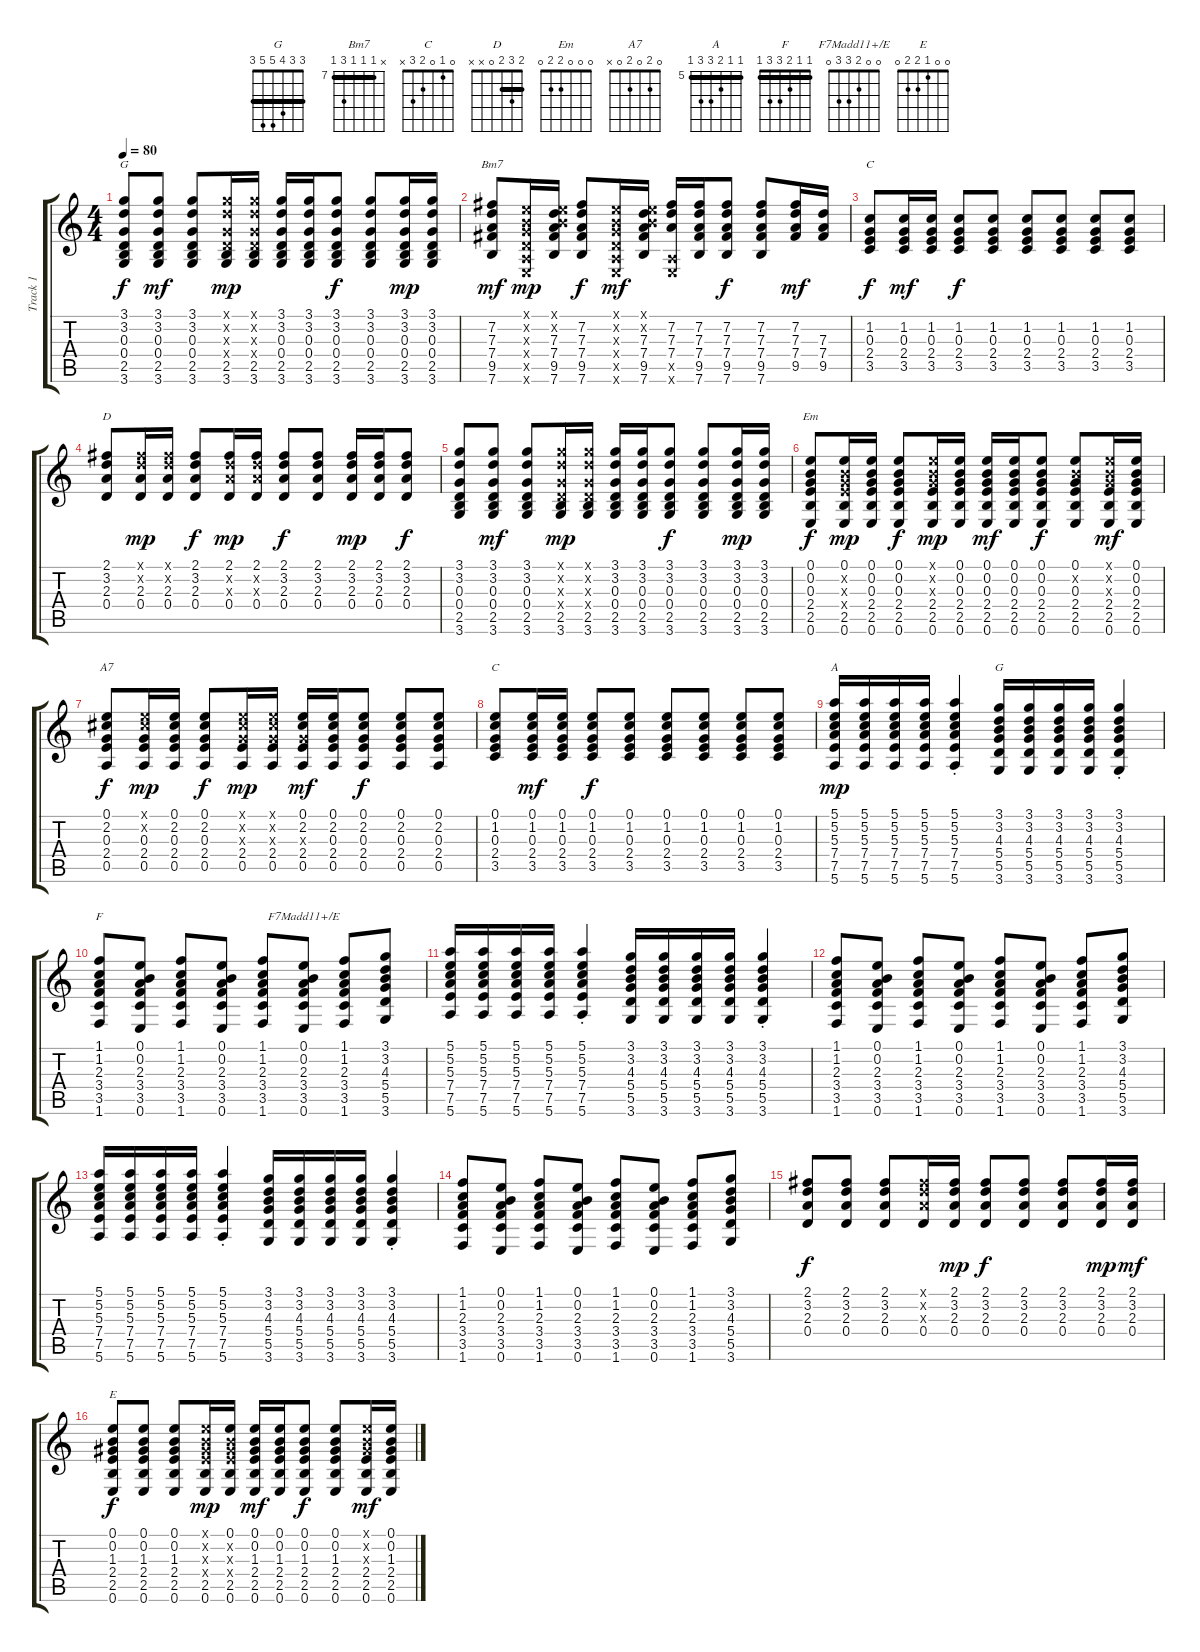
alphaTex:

\track ("Track 1" "Track 1") {instrument acousticguitarsteel}
\staff {score tabs}
\tuning (E4 B3 G3 D3 A2 E2) {hide}
\chord ("G" 3 3 0 0 2 3) {barre 3}
\chord ("Bm7" x 7 7 7 9 7) {firstfret 7 barre 7}
\chord ("C" x 1 0 2 3 x)
\chord ("D" 2 3 2 0 x x) {barre 2}
\chord ("Em" 0 0 0 2 2 0)
\chord ("A7" 0 2 0 2 0 x)
\chord ("C" 0 1 0 2 3 x)
\chord ("A" 5 5 6 7 7 5) {firstfret 5 barre 5}
\chord ("G" 3 3 4 5 5 3) {barre 3}
\chord ("F" 1 1 2 3 3 1) {barre 1}
\chord ("F7Madd11+/E" 0 0 2 3 3 0)
\chord ("E" 0 0 1 2 2 0)
\ts (4 4)
\tempo 80
\clef g2
\ks c
(3.1 3.2 0.3 0.4 2.5 3.6).8{ch "G" dy f} (3.1 3.2 0.3 0.4 2.5 3.6).8{dy mf} (3.1 3.2 0.3 0.4 2.5 3.6).8 (3.1{x} 3.2{x} 0.3{x} 0.4{x} 2.5 3.6).16{dy mp} (3.1{x} 3.2{x} 0.3{x} 0.4{x} 2.5 3.6).16 (3.1 3.2 0.3 0.4 2.5 3.6).16 (3.1 3.2 0.3 0.4 2.5 3.6).16 (3.1 3.2 0.3 0.4 2.5 3.6).8{dy f} (3.1 3.2 0.3 0.4 2.5 3.6).8 (3.1 3.2 0.3 0.4 2.5 3.6).16{dy mp} (3.1 3.2 0.3 0.4 2.5 3.6).16 |
(7.2 7.3 7.4 9.5 7.6).8{ch "Bm7" dy mf} (0.1{x} 0.2{x} 0.3{x} 0.4{x} 0.5{x} 0.6{x}).16{dy mp} (0.1{x} 0.2{x} 7.3 7.4 9.5 7.6).16 (7.2 7.3 7.4 9.5 7.6).8{dy f} (0.1{x} 0.2{x} 0.3{x} 0.4{x} 0.5{x} 0.6{x}).16{dy mf} (0.1{x} 0.2{x} 7.3 7.4 9.5 7.6).16 (7.2 7.3 7.4 0.5{x} 0.6{x}).16 (7.2 7.3 7.4 9.5 7.6).16 (7.2 7.3 7.4 9.5 7.6).8{dy f} (7.2 7.3 7.4 9.5 7.6).8 (7.2 7.3 7.4 9.5).16{dy mf} (7.3 7.4 9.5).16 |
(1.2 0.3 2.4 3.5).8{ch "C" dy f} (1.2 0.3 2.4 3.5).16{dy mf} (1.2 0.3 2.4 3.5).16 (1.2 0.3 2.4 3.5).8{dy f} (1.2 0.3 2.4 3.5).8 (1.2 0.3 2.4 3.5).8 (1.2 0.3 2.4 3.5).8 (1.2 0.3 2.4 3.5).8 (1.2 0.3 2.4 3.5).8 |
(2.1 3.2 2.3 0.4).8{ch "D"} (2.1{x} 3.2{x} 2.3 0.4).16{dy mp} (2.1{x} 3.2{x} 2.3 0.4).16 (2.1 3.2 2.3 0.4).8{dy f} (2.1 3.2{x} 2.3{x} 0.4).16{dy mp} (2.1 3.2{x} 2.3{x} 0.4).16 (2.1 3.2 2.3 0.4).8{dy f} (2.1 3.2 2.3 0.4).8 (2.1 3.2 2.3 0.4).16{dy mp} (2.1 3.2 2.3 0.4).16 (2.1 3.2 2.3 0.4).8{dy f} |
(3.1 3.2 0.3 0.4 2.5 3.6).8 (3.1 3.2 0.3 0.4 2.5 3.6).8{dy mf} (3.1 3.2 0.3 0.4 2.5 3.6).8 (3.1{x} 3.2{x} 0.3{x} 0.4{x} 2.5 3.6).16{dy mp} (3.1{x} 3.2{x} 0.3{x} 0.4{x} 2.5 3.6).16 (3.1 3.2 0.3 0.4 2.5 3.6).16 (3.1 3.2 0.3 0.4 2.5 3.6).16 (3.1 3.2 0.3 0.4 2.5 3.6).8{dy f} (3.1 3.2 0.3 0.4 2.5 3.6).8 (3.1 3.2 0.3 0.4 2.5 3.6).16{dy mp} (3.1 3.2 0.3 0.4 2.5 3.6).16 |
(0.1 0.2 0.3 2.4 2.5 0.6).8{ch "Em" dy f} (0.1 0.2{x} 0.3{x} 2.4{x} 2.5 0.6).16{dy mp} (0.1 0.2 0.3 2.4 2.5 0.6).16 (0.1 0.2 0.3 2.4 2.5 0.6).8{dy f} (0.1{x} 0.2{x} 0.3{x} 2.4 2.5 0.6).16{dy mp} (0.1 0.2 0.3 2.4 2.5 0.6).16 (0.1 0.2 0.3 2.4 2.5 0.6).16{dy mf} (0.1 0.2 0.3 2.4 2.5 0.6).16 (0.1 0.2 0.3 2.4 2.5 0.6).8{dy f} (0.1 0.2{x} 0.3 2.4 2.5 0.6).8 (0.1{x} 0.2{x} 0.3{x} 2.4 2.5 0.6).16{dy mf} (0.1 0.2 0.3 2.4 2.5 0.6).16 |
(0.1 2.2 0.3 2.4 0.5).8{ch "A7" dy f} (0.1{x} 2.2{x} 0.3 2.4 0.5).16{dy mp} (0.1 2.2 0.3 2.4 0.5).16 (0.1 2.2 0.3 2.4 0.5).8{dy f} (0.1{x} 2.2{x} 0.3{x} 2.4 0.5).16{dy mp} (0.1{x} 2.2{x} 0.3{x} 2.4 0.5).16 (0.1 2.2 0.3{x} 2.4 0.5).16{dy mf} (0.1 2.2 0.3 2.4 0.5).16 (0.1 2.2 0.3 2.4 0.5).8{dy f} (0.1 2.2 0.3 2.4 0.5).8 (0.1 2.2 0.3 2.4 0.5).8 |
(0.1 1.2 0.3 2.4 3.5).8{ch "C"} (0.1 1.2 0.3 2.4 3.5).16{dy mf} (0.1 1.2 0.3 2.4 3.5).16 (0.1 1.2 0.3 2.4 3.5).8{dy f} (0.1 1.2 0.3 2.4 3.5).8 (0.1 1.2 0.3 2.4 3.5).8 (0.1 1.2 0.3 2.4 3.5).8 (0.1 1.2 0.3 2.4 3.5).8 (0.1 1.2 0.3 2.4 3.5).8 |
(5.1 5.2 5.3 7.4 7.5 5.6).16{ch "A" dy mp} (5.1 5.2 5.3 7.4 7.5 5.6).16 (5.1 5.2 5.3 7.4 7.5 5.6).16 (5.1 5.2 5.3 7.4 7.5 5.6).16 (5.1{st} 5.2{st} 5.3{st} 7.4{st} 7.5{st} 5.6{st}).4 (3.1 3.2 4.3 5.4 5.5 3.6).16{ch "G"} (3.1 3.2 4.3 5.4 5.5 3.6).16 (3.1 3.2 4.3 5.4 5.5 3.6).16 (3.1 3.2 4.3 5.4 5.5 3.6).16 (3.1{st} 3.2{st} 4.3{st} 5.4{st} 5.5{st} 3.6{st}).4 |
(1.1 1.2 2.3 3.4 3.5 1.6).8{ch "F"} (0.1 0.2 2.3 3.4 3.5 0.6).8 (1.1 1.2 2.3 3.4 3.5 1.6).8 (0.1 0.2 2.3 3.4 3.5 0.6).8 (1.1 1.2 2.3 3.4 3.5 1.6).8 (0.1 0.2 2.3 3.4 3.5 0.6).8{ch "F7Madd11+/E"} (1.1 1.2 2.3 3.4 3.5 1.6).8 (3.1 3.2 4.3 5.4 5.5 3.6).8 |
(5.1 5.2 5.3 7.4 7.5 5.6).16 (5.1 5.2 5.3 7.4 7.5 5.6).16 (5.1 5.2 5.3 7.4 7.5 5.6).16 (5.1 5.2 5.3 7.4 7.5 5.6).16 (5.1{st} 5.2{st} 5.3{st} 7.4{st} 7.5{st} 5.6{st}).4 (3.1 3.2 4.3 5.4 5.5 3.6).16 (3.1 3.2 4.3 5.4 5.5 3.6).16 (3.1 3.2 4.3 5.4 5.5 3.6).16 (3.1 3.2 4.3 5.4 5.5 3.6).16 (3.1{st} 3.2{st} 4.3{st} 5.4{st} 5.5{st} 3.6{st}).4 |
(1.1 1.2 2.3 3.4 3.5 1.6).8 (0.1 0.2 2.3 3.4 3.5 0.6).8 (1.1 1.2 2.3 3.4 3.5 1.6).8 (0.1 0.2 2.3 3.4 3.5 0.6).8 (1.1 1.2 2.3 3.4 3.5 1.6).8 (0.1 0.2 2.3 3.4 3.5 0.6).8 (1.1 1.2 2.3 3.4 3.5 1.6).8 (3.1 3.2 4.3 5.4 5.5 3.6).8 |
(5.1 5.2 5.3 7.4 7.5 5.6).16 (5.1 5.2 5.3 7.4 7.5 5.6).16 (5.1 5.2 5.3 7.4 7.5 5.6).16 (5.1 5.2 5.3 7.4 7.5 5.6).16 (5.1{st} 5.2{st} 5.3{st} 7.4{st} 7.5{st} 5.6{st}).4 (3.1 3.2 4.3 5.4 5.5 3.6).16 (3.1 3.2 4.3 5.4 5.5 3.6).16 (3.1 3.2 4.3 5.4 5.5 3.6).16 (3.1 3.2 4.3 5.4 5.5 3.6).16 (3.1{st} 3.2{st} 4.3{st} 5.4{st} 5.5{st} 3.6{st}).4 |
(1.1 1.2 2.3 3.4 3.5 1.6).8 (0.1 0.2 2.3 3.4 3.5 0.6).8 (1.1 1.2 2.3 3.4 3.5 1.6).8 (0.1 0.2 2.3 3.4 3.5 0.6).8 (1.1 1.2 2.3 3.4 3.5 1.6).8 (0.1 0.2 2.3 3.4 3.5 0.6).8 (1.1 1.2 2.3 3.4 3.5 1.6).8 (3.1 3.2 4.3 5.4 5.5 3.6).8 |
(2.1 3.2 2.3 0.4).8{dy f} (2.1 3.2 2.3 0.4).8 (2.1 3.2 2.3 0.4).8 (2.1{x} 3.2{x} 2.3{x} 0.4).16 (2.1 3.2 2.3 0.4).16{dy mp} (2.1 3.2 2.3 0.4).8{dy f} (2.1 3.2 2.3 0.4).8 (2.1 3.2 2.3 0.4).8 (2.1 3.2 2.3 0.4).16{dy mp} (2.1 3.2 2.3 0.4).16{dy mf} |
(0.1 0.2 1.3 2.4 2.5 0.6).8{ch "E" dy f} (0.1 0.2 1.3 2.4 2.5 0.6).8 (0.1 0.2 1.3 2.4 2.5 0.6).8 (0.1{x} 0.2{x} 1.3{x} 2.4{x} 2.5 0.6).16{dy mp} (0.1 0.2{x} 1.3{x} 2.4{x} 2.5 0.6).16 (0.1 0.2 1.3 2.4 2.5 0.6).16{dy mf} (0.1 0.2 1.3 2.4 2.5 0.6).16 (0.1 0.2 1.3 2.4 2.5 0.6).8{dy f} (0.1 0.2 1.3 2.4 2.5 0.6).8 (0.1{x} 0.2{x} 1.3{x} 2.4 2.5 0.6).16{dy mf} (0.1 0.2 1.3 2.4 2.5 0.6).16
